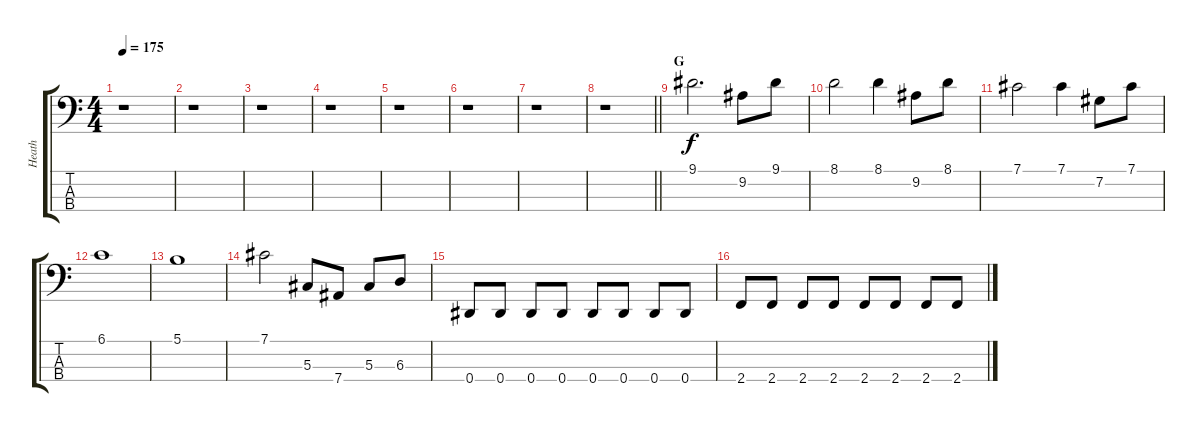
\track ("Heath" "Heath") {instrument electricbasspick}
\staff {score tabs}
\tuning (Gb2 Db2 Ab1 Eb1) {hide}
\ts (4 4)
\tempo 175
\clef f4
\ks c
r.1{dy f} |
r.1 |
r.1 |
r.1 |
r.1 |
r.1 |
r.1 |
\barLineRight lightlight
r.1 |
\section ("" "G")
9.1.2{d} 9.2.8 9.1.8 |
8.1.2 8.1.4 9.2.8 8.1.8 |
7.1.2 7.1.4 7.2.8 7.1.8 |
6.1.1 |
5.1.1 |
7.1.2 5.3.8 7.4.8 5.3.8 6.3.8 |
0.4.8 0.4.8 0.4.8 0.4.8 0.4.8 0.4.8 0.4.8 0.4.8 |
2.4.8 2.4.8 2.4.8 2.4.8 2.4.8 2.4.8 2.4.8 2.4.8
